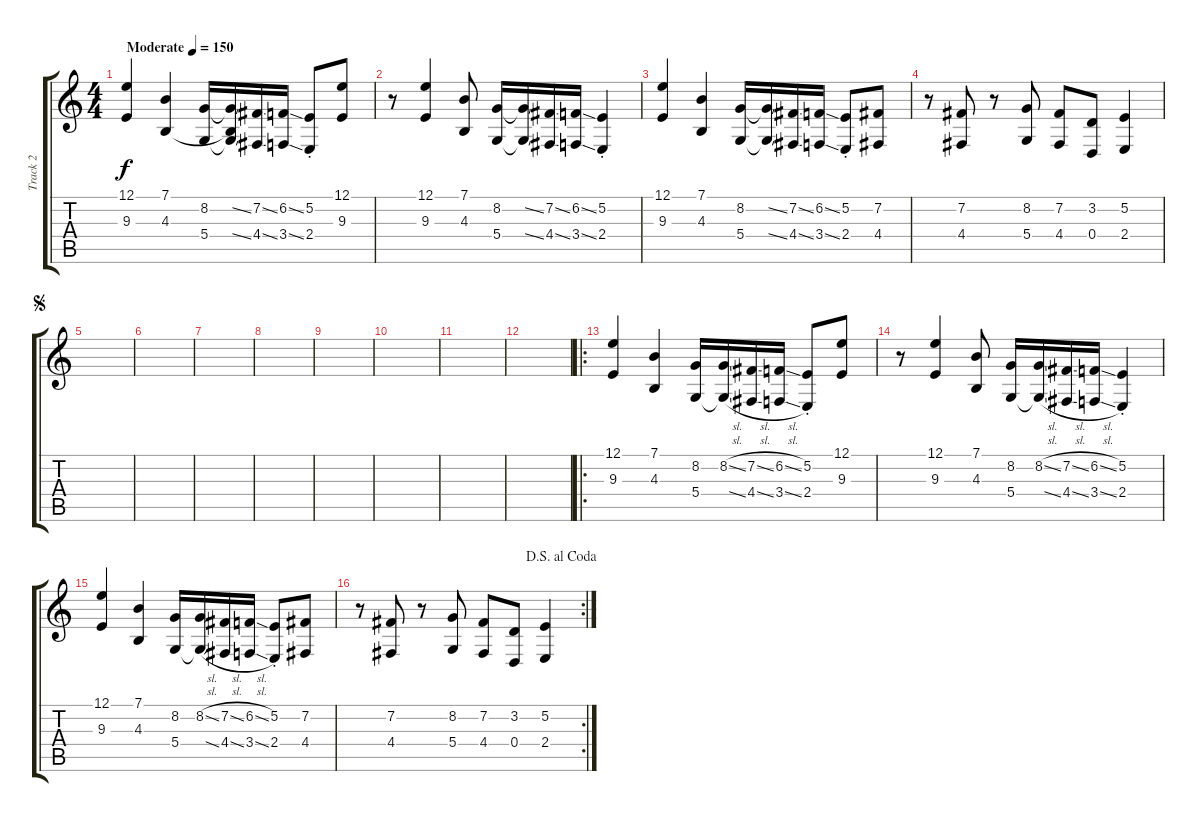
\track ("Track 2" "Track 2") {instrument dulcimer}
\staff {score tabs}
\tuning (E4 B3 G3 D3 A2 E2) {hide}
\ts (4 4)
\tempo (150 "Moderate")
\clef g2
\ks c
(12.1 9.3).4{dy f instrument dulcimer} (7.1 4.3).4 (8.2 5.4).16 (8.2{ss t} 4.3{t} 5.4{ss t}).16 (7.2{ss} 4.4{ss}).16 (6.2{ss} 3.4{ss}).16 (5.2 2.4{st}).8 (12.1 9.3).8 |
r.8 (12.1 9.3).4 (7.1 4.3).8 (8.2 5.4).16 (8.2{ss t} 5.4{ss t}).16 (7.2{ss} 4.4{ss}).16 (6.2{ss} 3.4{ss}).16 (5.2 2.4{st}).4 |
(12.1 9.3).4 (7.1 4.3).4 (8.2 5.4).16 (8.2{ss t} 5.4{ss t}).16 (7.2{ss} 4.4{ss}).16 (6.2{ss} 3.4{ss}).16 (5.2 2.4{st}).8 (7.2 4.4).8 |
r.8 (7.2 4.4).8 r.8 (8.2 5.4).8 (7.2 4.4).8 (3.2 0.4).8 (5.2 2.4).4 |
\jump segno
|
|
|
|
|
|
|
|
\ro
(12.1 9.3).4 (7.1 4.3).4 (8.2 5.4).16 (8.2{sl} 5.4{sl t}).16 (7.2{sl} 4.4{sl}).16 (6.2{sl} 3.4{sl}).16 (5.2 2.4{st}).8 (12.1 9.3).8 |
r.8 (12.1 9.3).4 (7.1 4.3).8 (8.2 5.4).16 (8.2{sl} 5.4{sl t}).16 (7.2{sl} 4.4{sl}).16 (6.2{sl} 3.4{sl}).16 (5.2 2.4{st}).4 |
(12.1 9.3).4 (7.1 4.3).4 (8.2 5.4).16 (8.2{sl} 5.4{sl t}).16 (7.2{sl} 4.4{sl}).16 (6.2{sl} 3.4{sl}).16 (5.2 2.4{st}).8 (7.2 4.4).8 |
\rc 2
\jump dalsegnoalcoda
r.8 (7.2 4.4).8 r.8 (8.2 5.4).8 (7.2 4.4).8 (3.2 0.4).8 (5.2 2.4).4
